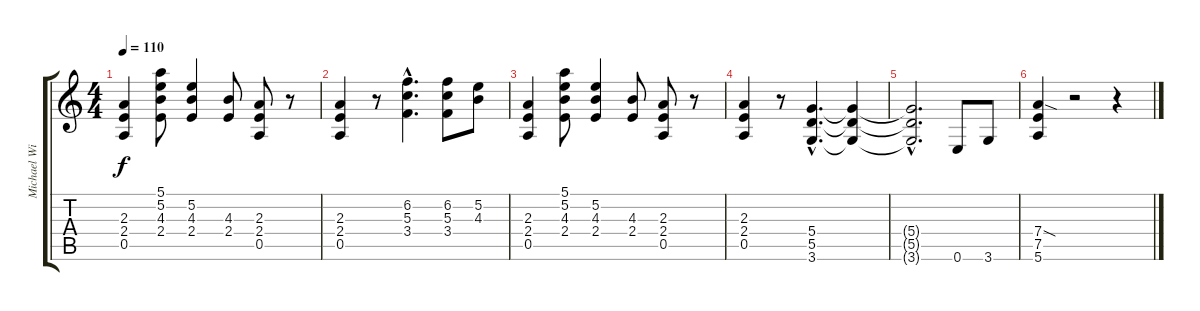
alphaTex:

\track ("Michael Wilton" "Michael Wi") {instrument distortionguitar}
\staff {score tabs}
\tuning (E4 B3 G3 D3 A2 E2) {hide}
\ts (4 4)
\tempo 110
\clef g2
\ks c
(2.3 2.4 0.5).4{dy f instrument distortionguitar} (5.1 5.2 4.3 2.4).8 (5.2 4.3 2.4).4 (4.3 2.4).8 (2.3 2.4 0.5).8 r.8 |
(2.3 2.4 0.5).4 r.8 (6.2{hac} 5.3{hac} 3.4{hac}).4{d} (6.2 5.3 3.4).8 (5.2 4.3).8 |
(2.3 2.4 0.5).4 (5.1 5.2 4.3 2.4).8 (5.2 4.3 2.4).4 (4.3 2.4).8 (2.3 2.4 0.5).8 r.8 |
(2.3 2.4 0.5).4 r.8 (5.4{hac} 5.5{hac} 3.6{hac}).4{d} (5.4{t} 5.5{t} 3.6{t}).4 |
(5.4{hac t} 5.5{hac t} 3.6{hac t}).2{d} 0.6.8 3.6.8 |
(7.4{sod} 7.5 5.6).4 r.2 r.4
